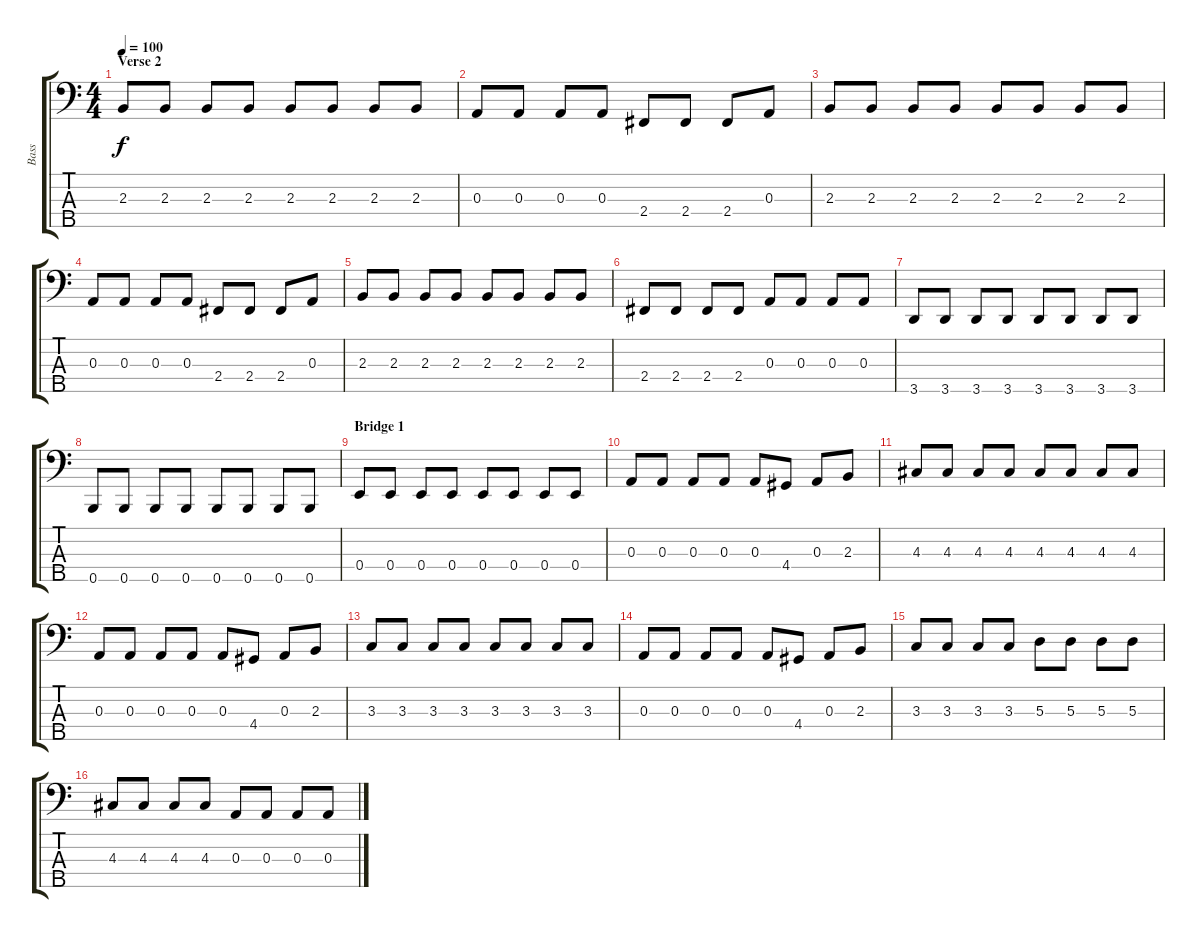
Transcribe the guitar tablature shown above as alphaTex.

\track ("Bass" "Bass") {instrument electricbasspick}
\staff {score tabs}
\tuning (G2 D2 A1 E1 B0) {hide}
\ts (4 4)
\section ("" "Verse 2")
\tempo 100
\clef f4
\ks c
2.3.8{dy f} 2.3.8 2.3.8 2.3.8 2.3.8 2.3.8 2.3.8 2.3.8 |
0.3.8 0.3.8 0.3.8 0.3.8 2.4.8 2.4.8 2.4.8 0.3.8 |
2.3.8 2.3.8 2.3.8 2.3.8 2.3.8 2.3.8 2.3.8 2.3.8 |
0.3.8 0.3.8 0.3.8 0.3.8 2.4.8 2.4.8 2.4.8 0.3.8 |
2.3.8 2.3.8 2.3.8 2.3.8 2.3.8 2.3.8 2.3.8 2.3.8 |
2.4.8 2.4.8 2.4.8 2.4.8 0.3.8 0.3.8 0.3.8 0.3.8 |
3.5.8 3.5.8 3.5.8 3.5.8 3.5.8 3.5.8 3.5.8 3.5.8 |
0.5.8 0.5.8 0.5.8 0.5.8 0.5.8 0.5.8 0.5.8 0.5.8 |
\section ("" "Bridge 1")
0.4.8 0.4.8 0.4.8 0.4.8 0.4.8 0.4.8 0.4.8 0.4.8 |
0.3.8 0.3.8 0.3.8 0.3.8 0.3.8 4.4.8 0.3.8 2.3.8 |
4.3.8 4.3.8 4.3.8 4.3.8 4.3.8 4.3.8 4.3.8 4.3.8 |
0.3.8 0.3.8 0.3.8 0.3.8 0.3.8 4.4.8 0.3.8 2.3.8 |
3.3.8 3.3.8 3.3.8 3.3.8 3.3.8 3.3.8 3.3.8 3.3.8 |
0.3.8 0.3.8 0.3.8 0.3.8 0.3.8 4.4.8 0.3.8 2.3.8 |
3.3.8 3.3.8 3.3.8 3.3.8 5.3.8 5.3.8 5.3.8 5.3.8 |
4.3.8 4.3.8 4.3.8 4.3.8 0.3.8 0.3.8 0.3.8 0.3.8
